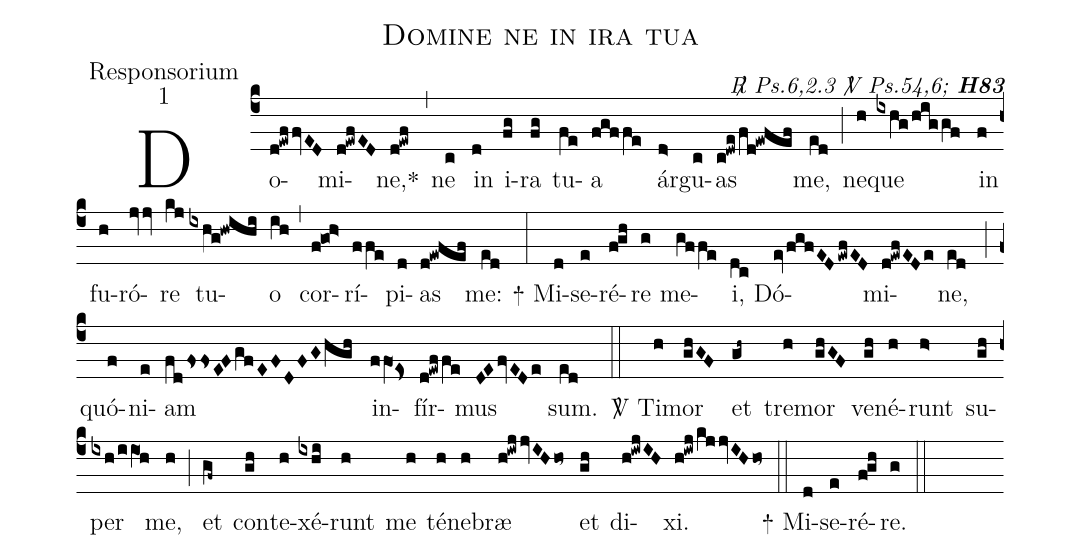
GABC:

name:Domine ne in ira tua;
office-part:Responsorium;
mode:1;
commentary:{\itshape\mdseries \Rbar\  Ps.6,2.3 \Vbar\   Ps.54,6;\/} {\bfseries H83};
%%
(c4) Do(d!ewffvED)mi(d!ewfED)ne,<sp>*</sp>(d!ewf) (,)
ne(c) in(d) i(fg)ra(fg) tu(fe)a(fgffe) ár(d>)gu(c)as(c!dwe/fd!ewfef) me,(ed) (;)
ne(h)que(ixhg/higgf) in(f) fu(h)ró(jvv)re(kj) tu(ixhg!hwihi)o(ih) (,)
cor(f!go0!h>)rí(ffe)pi(d)as(d!ewfef) me:(ed) (:)
<sp>+</sp> Mi(d)se(e)ré(fgh)re(g) me(gffe)i,(dc) Dó(evfgfEDewfED)mi(d!ewfEDe)ne,(ed) (;)
quó(f)ni(e)am(fdFssEFgfE2F2DFGhgh) in(ffO1/0Es<)fír(d!ewffe)mus(DEfvEDe) sum.(ed) (::)
<sp>V/</sp> Ti(h)mor(ghGF) et(gh~) tre(h)mor(ghGF) ve(gh)né(h)runt(h>) su(gh)per(ixh/iiO1h) me,(h) (;)
et(gf~) con(gh)te(h)xé(ixhi)runt(h) me(h) té(h)ne(h)bræ(h!iwjjvIHho~) et(gh) di(h!iwjIH)xi.(h!iwj/kjjvIHho~) (::)
<sp>+</sp> Mi(d)se(e)ré(fgh)re.(g) (::)
